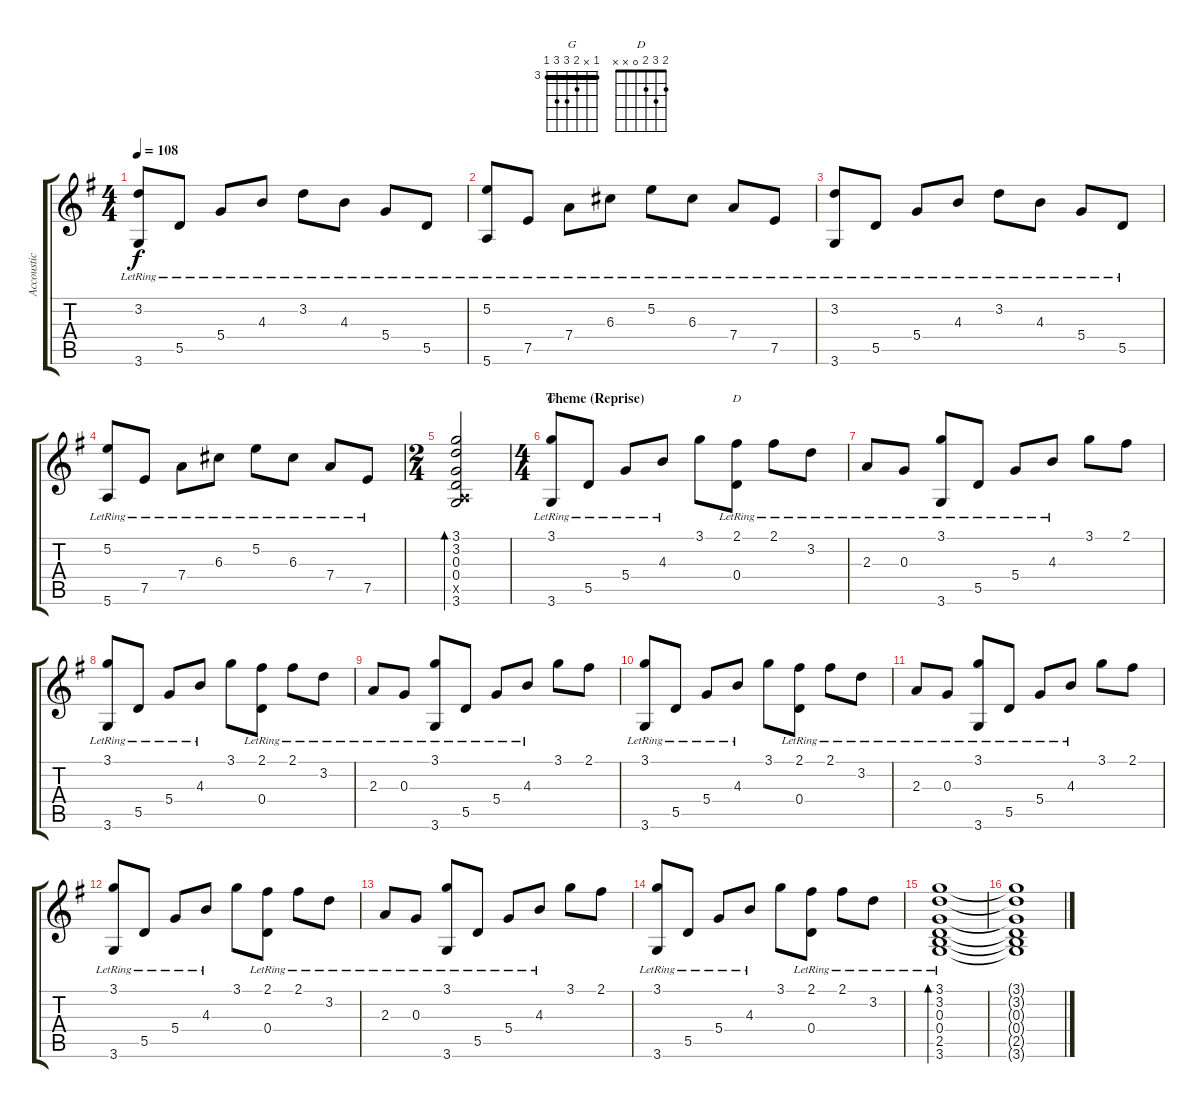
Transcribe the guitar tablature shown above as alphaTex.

\track ("Accoustic" "Accoustic") {instrument acousticguitarnylon}
\staff {score tabs}
\tuning (E4 B3 G3 D3 A2 E2) {hide}
\chord ("G" 3 x 4 5 5 3) {firstfret 3 barre 3}
\chord ("D" 2 3 2 0 x x)
\ts (4 4)
\tempo 108
\clef g2
\ks g
(3.2{lr} 3.6{lr}).8{dy f} 5.5{lr}.8 5.4{lr}.8 4.3{lr}.8 3.2{lr}.8 4.3{lr}.8 5.4{lr}.8 5.5{lr}.8 |
(5.2{lr} 5.6{lr}).8 7.5{lr}.8 7.4{lr}.8 6.3{lr}.8 5.2{lr}.8 6.3{lr}.8 7.4{lr}.8 7.5{lr}.8 |
(3.2{lr} 3.6{lr}).8 5.5{lr}.8 5.4{lr}.8 4.3{lr}.8 3.2{lr}.8 4.3{lr}.8 5.4{lr}.8 5.5{lr}.8 |
(5.2{lr} 5.6{lr}).8 7.5{lr}.8 7.4{lr}.8 6.3{lr}.8 5.2{lr}.8 6.3{lr}.8 7.4{lr}.8 7.5{lr}.8 |
\ts (2 4)
(3.1 3.2 0.3 0.4 0.5{x} 3.6).2{bd 60} |
\ts (4 4)
\section ("" "Theme (Reprise)")
(3.1{lr} 3.6{lr}).8{ch "G"} 5.5{lr}.8 5.4{lr}.8 4.3{lr}.8 3.1.8 (2.1 0.4{lr}).8{ch "D"} 2.1{lr}.8 3.2{lr}.8 |
2.3{lr}.8 0.3{lr}.8 (3.1{lr} 3.6{lr}).8 5.5{lr}.8 5.4{lr}.8 4.3{lr}.8 3.1.8 2.1.8 |
(3.1{lr} 3.6{lr}).8 5.5{lr}.8 5.4{lr}.8 4.3{lr}.8 3.1.8 (2.1 0.4{lr}).8 2.1{lr}.8 3.2{lr}.8 |
2.3{lr}.8 0.3{lr}.8 (3.1{lr} 3.6{lr}).8 5.5{lr}.8 5.4{lr}.8 4.3{lr}.8 3.1.8 2.1.8 |
(3.1{lr} 3.6{lr}).8 5.5{lr}.8 5.4{lr}.8 4.3{lr}.8 3.1.8 (2.1 0.4{lr}).8 2.1{lr}.8 3.2{lr}.8 |
2.3{lr}.8 0.3{lr}.8 (3.1{lr} 3.6{lr}).8 5.5{lr}.8 5.4{lr}.8 4.3{lr}.8 3.1.8 2.1.8 |
(3.1{lr} 3.6{lr}).8 5.5{lr}.8 5.4{lr}.8 4.3{lr}.8 3.1.8 (2.1 0.4{lr}).8 2.1{lr}.8 3.2{lr}.8 |
2.3{lr}.8 0.3{lr}.8 (3.1{lr} 3.6{lr}).8 5.5{lr}.8 5.4{lr}.8 4.3{lr}.8 3.1.8 2.1.8 |
(3.1{lr} 3.6{lr}).8 5.5{lr}.8 5.4{lr}.8 4.3{lr}.8 3.1.8 (2.1 0.4{lr}).8 2.1{lr}.8 3.2{lr}.8 |
(3.1 3.2 0.3{lr} 0.4 2.5 3.6).1{bd 60} |
(3.1{t} 3.2{t} 0.3{t} 0.4{t} 2.5{t} 3.6{t}).1
